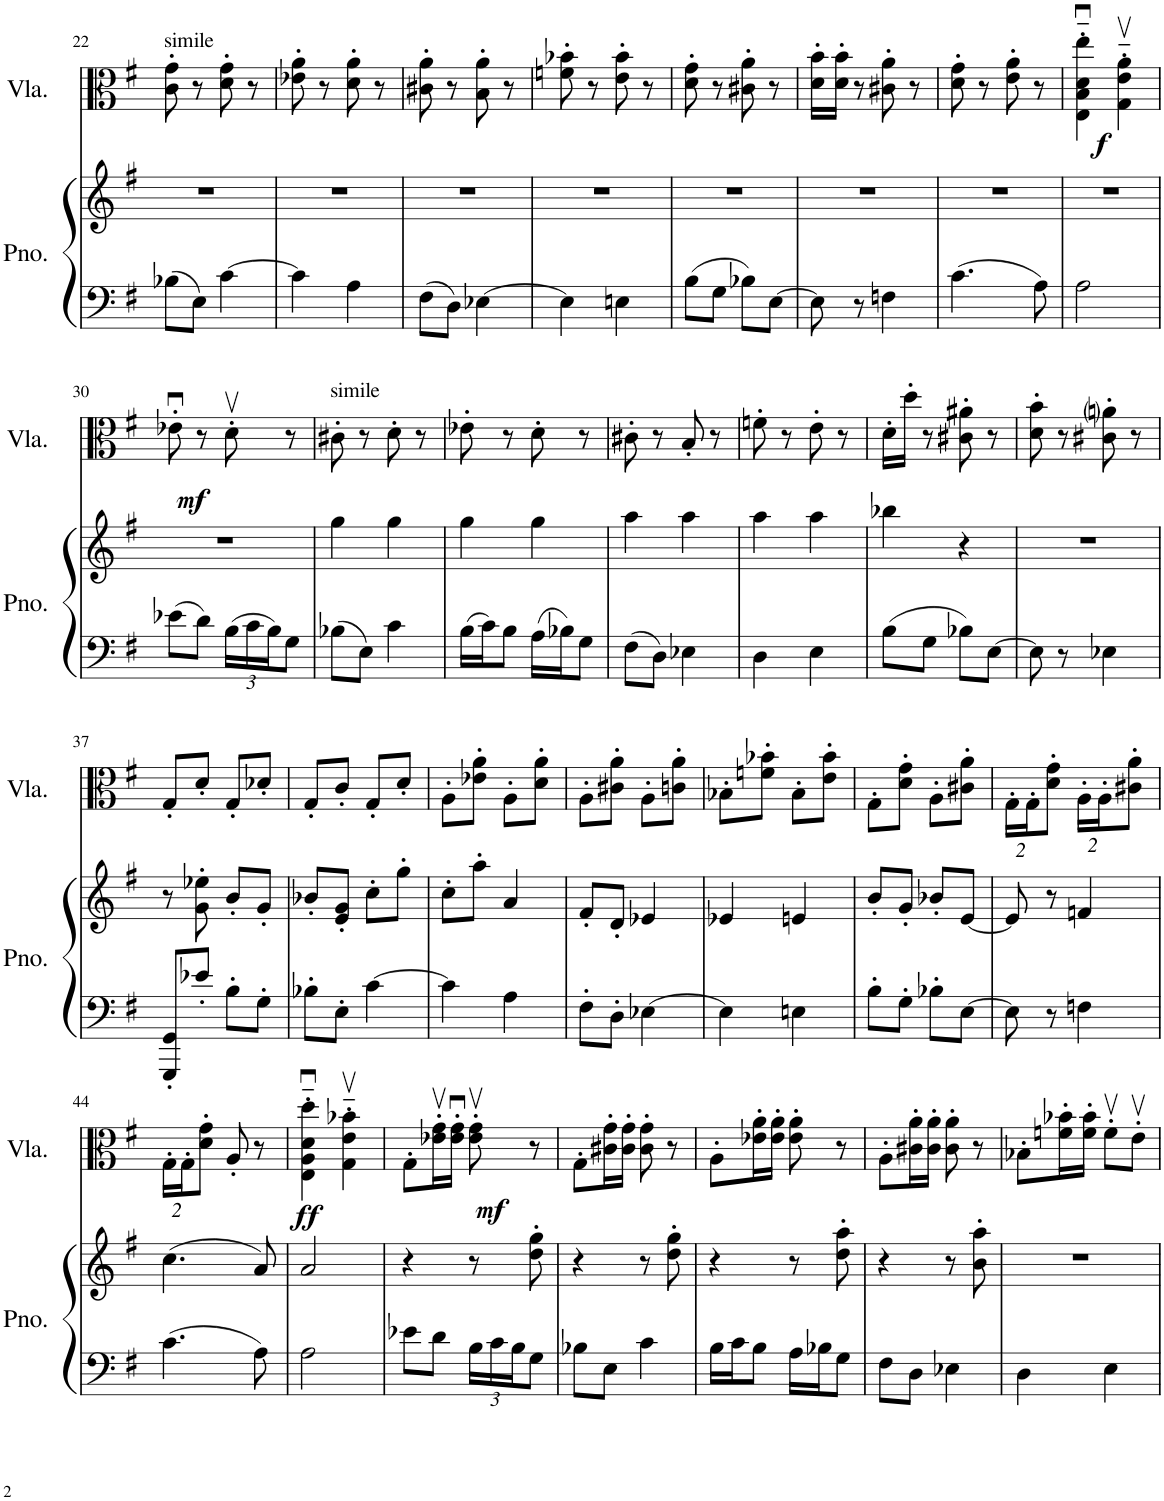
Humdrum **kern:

**kern	**kern	**kern	**dynam
*part2	*part2	*part1	*part1
*staff3	*staff2	*staff1	*staff1
*I"Piano	*	*I"Viola	*
*I'Pno.	*	*I'Vla.	*
!!LO:PB:g=z
*clefF4	*clefG2	*clefC3	*
*k[f#]	*k[f#]	*k[f#]	*
*M2/4	*M2/4	*M2/4	*
=22	=22	=22	=22
!	!	!LO:TX:a:t=simile	!
8B-X\L	2r	8c\' 8g\'	.
8E\J	.	8r	.
[4c\	.	8d\' 8g\'	.
.	.	8r	.
=23	=23	=23	=23
4c\]	2r	8e-X\' 8a\'	.
.	.	8r	.
4A\	.	8d\' 8a\'	.
.	.	8r	.
=24	=24	=24	=24
8F#\L	2r	8c#X\' 8a\'	.
8D\J	.	8r	.
[4E-X\	.	8B\' 8a\'	.
.	.	8r	.
=25	=25	=25	=25
4E-\]	2r	8fn\' 8b-X\'	.
.	.	8r	.
4En\	.	8e\' 8b-\'	.
.	.	8r	.
=26	=26	=26	=26
8B\L	2r	8d\' 8g\'	.
8G\J	.	8r	.
8B-X\L	.	8c#X\' 8a\'	.
[8E\J	.	8r	.
=27	=27	=27	=27
8E\]	2r	16d\' 16b\'LL	.
.	.	16d\' 16b\'JJ	.
8r	.	8r	.
4Fn\	.	8c#X\' 8a\'	.
.	.	8r	.
=28	=28	=28	=28
4.c\	2r	8d\' 8g\'	.
.	.	8r	.
.	.	8e\' 8a\'	.
8A\	.	8r	.
=29	=29	=29	=29
!	!	!	!LO:DY:b
2A\	2r	4E\u'~ 4B\u'~ 4d\u'~ 4ee\u'~	f
.	.	4G\v'~ 4e\v'~ 4a\v'~	.
!!LO:LB:g=z
=30	=30	=30	=30
!	!	!	!LO:DY:b
8e-X\L	2r	8e-Xu'\	mf
8d\J	.	8r	.
*Xbrackettup	*	*	*
24B\LL	.	8dv'\	.
24c\	.	.	.
24B\J	.	.	.
8G\J	.	8r	.
=31	=31	=31	=31
!	!	!LO:TX:a:t=simile	!
8B-X\L	4gg\	8c#X'\	.
8E\J	.	8r	.
4c\	4gg\	8d'\	.
.	.	8r	.
=32	=32	=32	=32
16B\LL	4gg\	8e-X'\	.
16c\J	.	.	.
8B\J	.	8r	.
16A\LL	4gg\	8d'\	.
16B-X\J	.	.	.
8G\J	.	8r	.
=33	=33	=33	=33
8F#\L	4aa\	8c#X'\	.
8D\J	.	8r	.
4E-X\	4aa\	8B'/	.
.	.	8r	.
=34	=34	=34	=34
4D\	4aa\	8fn'\	.
.	.	8r	.
4E\	4aa\	8e'\	.
.	.	8r	.
=35	=35	=35	=35
8B\L	4bb-X\	16d'\LL	.
.	.	16dd'\JJ	.
8G\J	.	8r	.
8B-X\L	4r	8c#X\' 8a#X\'	.
[8E\J	.	8r	.
=36	=36	=36	=36
8E\]	2r	8d\' 8b\'	.
8r	.	8r	.
4E-X\	.	8c#X\' 8ani\'	.
.	.	8r	.
!!LO:LB:g=z
=37	=37	=37	=37
8GGG/' 8GG/'L	8r	8G'/L	.
8e-X'/J	8g\' 8ee-X\'	8d'/J	.
8B'\L	8b'/L	8G'/L	.
8G'\J	8g'/J	8d-X'/J	.
=38	=38	=38	=38
8B-X'\L	8b-X'/L	8G'/L	.
8E'\J	8e/' 8g/'J	8c'/J	.
[4c\	8cc'\L	8G'/L	.
.	8gg'\J	8d'/J	.
=39	=39	=39	=39
4c\]	8cc'\L	8A'\L	.
.	8aa'\J	8e-X\' 8a\'J	.
4A\	4a/	8A'\L	.
.	.	8d\' 8a\'J	.
=40	=40	=40	=40
8F#'\L	8f#'/L	8A'\L	.
8D'\J	8d'/J	8c#X\' 8a\'J	.
[4E-X\	4e-X/	8A'\L	.
.	.	8cn\' 8a\'J	.
=41	=41	=41	=41
4E-\]	4e-X/	8B-X'\L	.
.	.	8fn\' 8b-X\'J	.
4En\	4en/	8B-'\L	.
.	.	8e\' 8b-\'J	.
=42	=42	=42	=42
8B'\L	8b'/L	8G'\L	.
8G'\J	8g'/J	8d\' 8g\'J	.
8B-X'\L	8b-X'/L	8A'\L	.
[8E\J	[8e/J	8c#X\' 8a\'J	.
=43	=43	=43	=43
8E\]	8e/]	16G'\LL	.
.	.	16G'\J	.
8r	8r	8d\' 8g\'J	.
4Fn\	4fn/	16A'\LL	.
.	.	16A'\J	.
.	.	8c#X\' 8a\'J	.
!!LO:LB:g=z
=44	=44	=44	=44
4.c\	(4.cc\	16G'\LL	.
.	.	16G'\J	.
.	.	8d\' 8g\'J	.
.	.	8A'/	.
8A\	8a/)	8r	.
=45	=45	=45	=45
!	!	!	!LO:DY:b
2A\	2a/	4E\u'~ 4A\u'~ 4d\u'~ 4dd\u'~	ff
.	.	4G\v'~ 4e\v'~ 4b-X\v'~	.
=46	=46	=46	=46
!	!	!	!LO:DY:b
8e-X\L	4r	8G'\L	mf
8d\J	.	16e-X\v' 16g\v'L	.
.	.	16e-\u' 16g\u'JJ	.
24B\LL	8r	8e-\v' 8g\v'	.
24c\	.	.	.
24B\J	.	.	.
8G\J	8dd\' 8gg\'	8r	.
=47	=47	=47	=47
8B-X\L	4r	8G'\L	.
8E\J	.	16c#X\' 16g\'L	.
.	.	16c#\' 16g\'JJ	.
4c\	8r	8c#\' 8g\'	.
.	8dd\' 8gg\'	8r	.
=48	=48	=48	=48
16B\LL	4r	8A'\L	.
16c\J	.	.	.
8B\J	.	16e-X\' 16a\'L	.
.	.	16e-\' 16a\'JJ	.
16A\LL	8r	8e-\' 8a\'	.
16B-X\J	.	.	.
8G\J	8dd\' 8aa\'	8r	.
=49	=49	=49	=49
8F#\L	4r	8A'\L	.
8D\J	.	16c#X\' 16a\'L	.
.	.	16c#\' 16a\'JJ	.
4E-X\	8r	8c#\' 8a\'	.
.	8b\' 8aa\'	8r	.
=50	=50	=50	=50
4D\	2r	8B-X'\L	.
.	.	16fn\' 16b-X\'L	.
.	.	16f\' 16b-\'JJ	.
4E\	.	8fv'\L	.
.	.	8ev'\J	.
=	=	=	=
*-	*-	*-	*-
